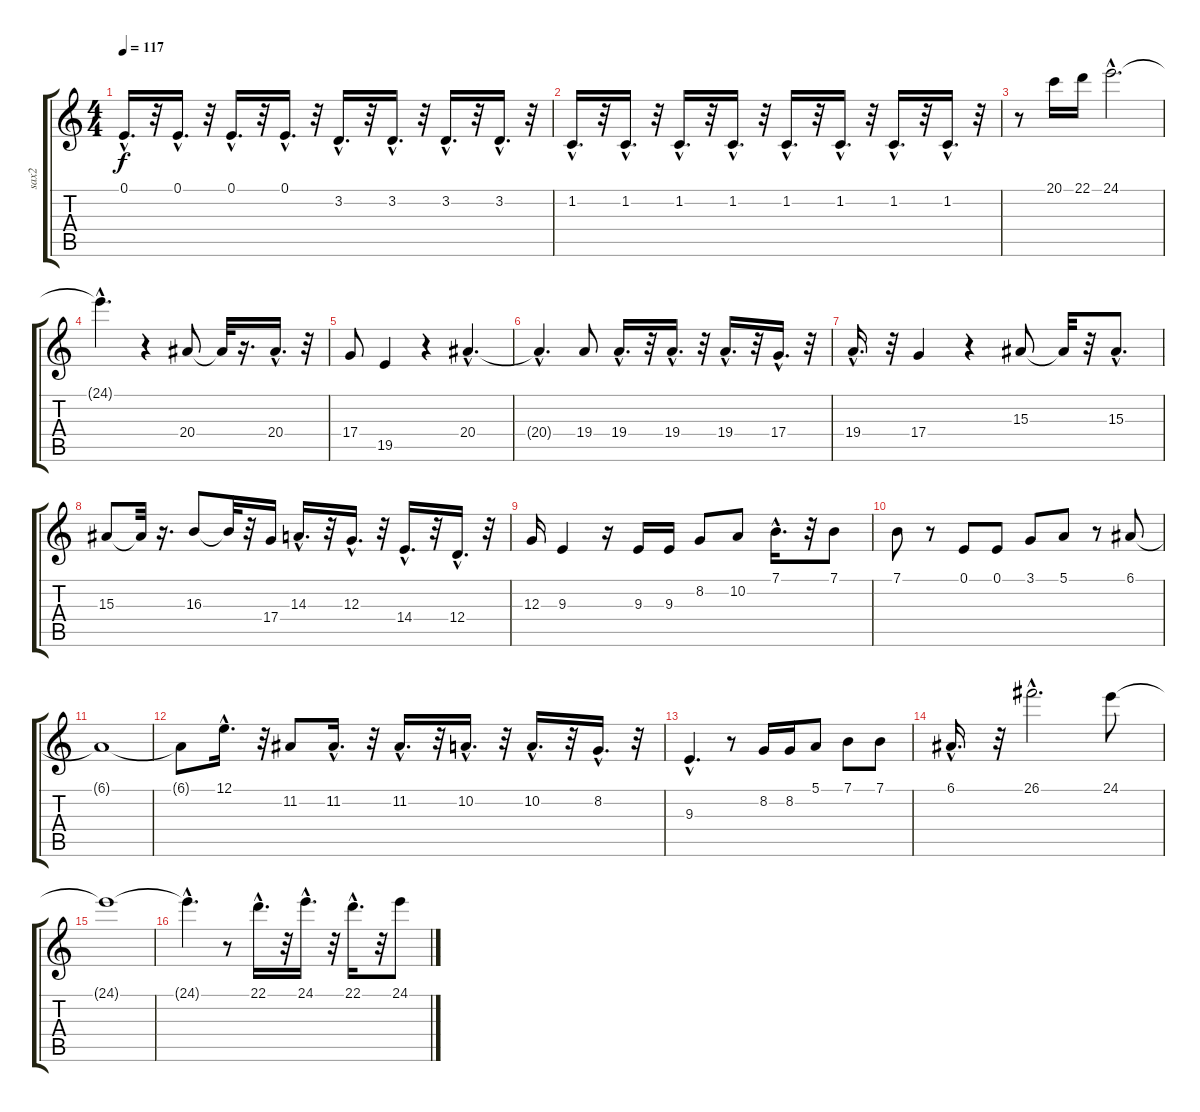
\track ("sax2" "sax2") {instrument altosax}
\staff {score tabs}
\tuning (E4 B3 G3 D3 A2 E2) {hide}
\ts (4 4)
\tempo 117
\clef g2
\ks c
0.1{hac}.16{d dy f} r.32 0.1{hac}.16{d} r.32 0.1{hac}.16{d} r.32 0.1{hac}.16{d} r.32 3.2{hac}.16{d} r.32 3.2{hac}.16{d} r.32 3.2{hac}.16{d} r.32 3.2{hac}.16{d} r.32 |
1.2{hac}.16{d} r.32 1.2{hac}.16{d} r.32 1.2{hac}.16{d} r.32 1.2{hac}.16{d} r.32 1.2{hac}.16{d} r.32 1.2{hac}.16{d} r.32 1.2{hac}.16{d} r.32 1.2{hac}.16{d} r.32 |
r.8 20.1.16 22.1.16 24.1{hac}.2{d} |
24.1{hac t}.4{d} r.4 20.4.8 20.4{t}.32 r.16{d} 20.4{hac}.16{d} r.32 |
17.4.8 19.5.4 r.4 20.4{hac}.4{d} |
20.4{hac t}.4{d} 19.4.8 19.4{hac}.16{d} r.32 19.4{hac}.16{d} r.32 19.4{hac}.16{d} r.32 17.4{hac}.16{d} r.32 |
19.4{hac}.16{d} r.32 17.4.4 r.4 15.3.8 15.3{t}.32 r.32 15.3{hac}.8{d} |
15.3.8 15.3{t}.32 r.16{d} 16.3.8 16.3{t}.32 r.32 17.4.16 14.3{hac}.16{d} r.32 12.3{hac}.16{d} r.32 14.4{hac}.16{d} r.32 12.4{hac}.16{d} r.32 |
12.3.16 9.3.4 r.16 9.3.16 9.3.16 8.2.8 10.2.8 7.1{hac}.16{d} r.32 7.1.8 |
7.1.8 r.8 0.1.8 0.1.8 3.1.8 5.1.8 r.8 6.1.8 |
6.1{t}.1 |
6.1{t}.8 12.1{hac}.16{d} r.32 11.2.8 11.2{hac}.16{d} r.32 11.2{hac}.16{d} r.32 10.2{hac}.16{d} r.32 10.2{hac}.16{d} r.32 8.2{hac}.16{d} r.32 |
9.3{hac}.4{d} r.8 8.2.16 8.2.16 5.1.8 7.1.8 7.1.8 |
6.1{hac}.16{d} r.32 26.1{hac}.2{d} 24.1.8 |
24.1{t}.1 |
24.1{hac t}.4{d} r.8 22.1{hac}.16{d} r.32 24.1{hac}.16{d} r.32 22.1{hac}.16{d} r.32 24.1.8
